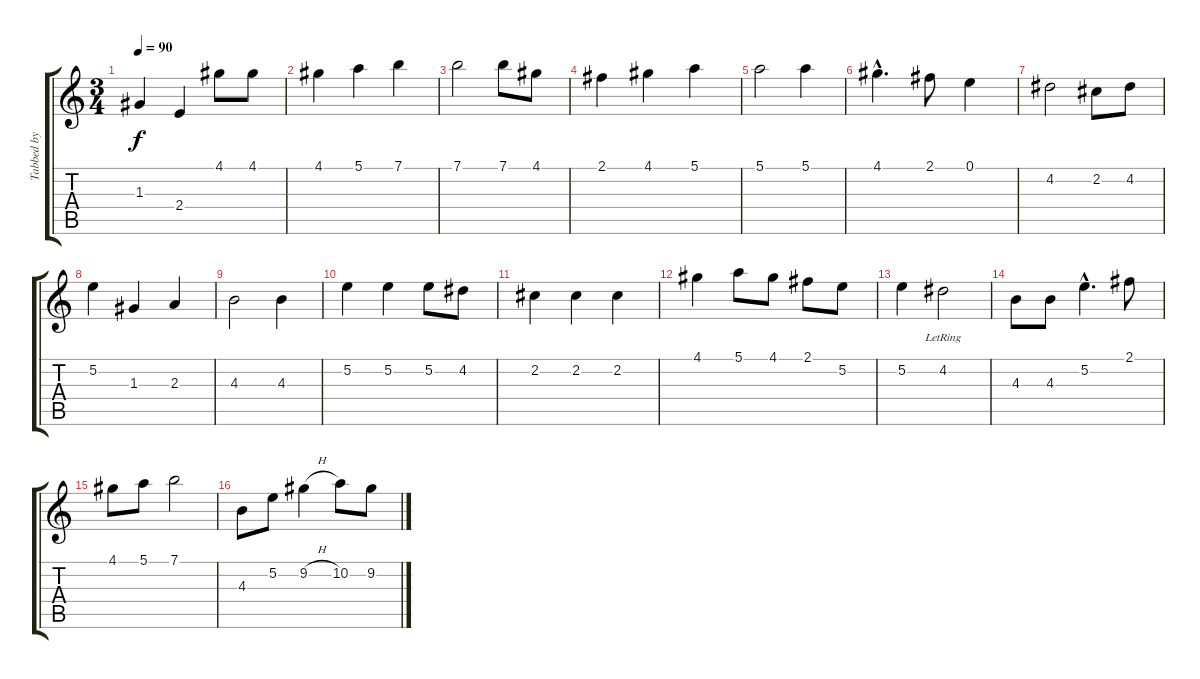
\track ("Tabbed by Eric Rosebrock" "Tabbed by ") {instrument acousticguitarsteel}
\staff {score tabs}
\tuning (E4 B3 G3 D3 A2 E2) {hide}
\ts (3 4)
\tempo 90
\clef g2
\ks c
1.3.4{dy f} 2.4.4 4.1.8 4.1.8 |
4.1.4 5.1.4 7.1.4 |
7.1.2 7.1.8 4.1.8 |
2.1.4 4.1.4 5.1.4 |
5.1.2 5.1.4 |
4.1{hac}.4{d} 2.1.8 0.1.4 |
4.2.2 2.2.8 4.2.8 |
5.2.4 1.3.4 2.3.4 |
4.3.2 4.3.4 |
5.2.4 5.2.4 5.2.8 4.2.8 |
2.2.4 2.2.4 2.2.4 |
4.1.4 5.1.8 4.1.8 2.1.8 5.2.8 |
5.2.4 4.2{lr}.2 |
4.3.8 4.3.8 5.2{hac}.4{d} 2.1.8 |
4.1.8 5.1.8 7.1.2 |
4.3.8 5.2.8 9.2{h}.4 10.2.8 9.2.8
